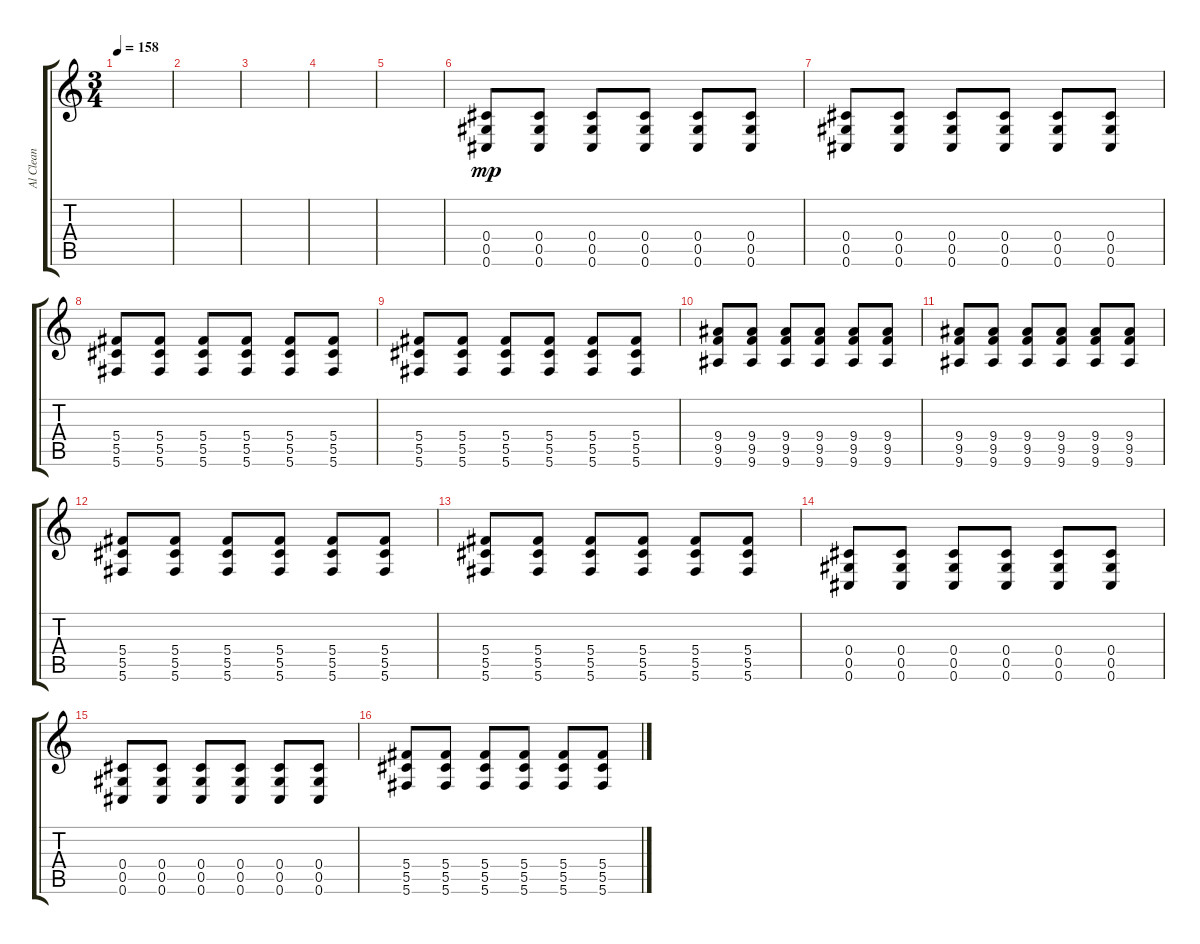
\track ("Al Clean" "Al Clean") {instrument electricguitarjazz}
\staff {score tabs}
\tuning (Eb4 Bb3 Gb3 Db3 Ab2 Db2) {hide}
\ts (3 4)
\tempo 158
\clef g2
\ks c
|
|
|
|
|
(0.4 0.5 0.6).8{dy mp} (0.4 0.5 0.6).8 (0.4 0.5 0.6).8 (0.4 0.5 0.6).8 (0.4 0.5 0.6).8 (0.4 0.5 0.6).8 |
(0.4 0.5 0.6).8 (0.4 0.5 0.6).8 (0.4 0.5 0.6).8 (0.4 0.5 0.6).8 (0.4 0.5 0.6).8 (0.4 0.5 0.6).8 |
(5.4 5.5 5.6).8 (5.4 5.5 5.6).8 (5.4 5.5 5.6).8 (5.4 5.5 5.6).8 (5.4 5.5 5.6).8 (5.4 5.5 5.6).8 |
(5.4 5.5 5.6).8 (5.4 5.5 5.6).8 (5.4 5.5 5.6).8 (5.4 5.5 5.6).8 (5.4 5.5 5.6).8 (5.4 5.5 5.6).8 |
(9.4 9.5 9.6).8 (9.4 9.5 9.6).8 (9.4 9.5 9.6).8 (9.4 9.5 9.6).8 (9.4 9.5 9.6).8 (9.4 9.5 9.6).8 |
(9.4 9.5 9.6).8 (9.4 9.5 9.6).8 (9.4 9.5 9.6).8 (9.4 9.5 9.6).8 (9.4 9.5 9.6).8 (9.4 9.5 9.6).8 |
(5.4 5.5 5.6).8 (5.4 5.5 5.6).8 (5.4 5.5 5.6).8 (5.4 5.5 5.6).8 (5.4 5.5 5.6).8 (5.4 5.5 5.6).8 |
(5.4 5.5 5.6).8 (5.4 5.5 5.6).8 (5.4 5.5 5.6).8 (5.4 5.5 5.6).8 (5.4 5.5 5.6).8 (5.4 5.5 5.6).8 |
(0.4 0.5 0.6).8 (0.4 0.5 0.6).8 (0.4 0.5 0.6).8 (0.4 0.5 0.6).8 (0.4 0.5 0.6).8 (0.4 0.5 0.6).8 |
(0.4 0.5 0.6).8 (0.4 0.5 0.6).8 (0.4 0.5 0.6).8 (0.4 0.5 0.6).8 (0.4 0.5 0.6).8 (0.4 0.5 0.6).8 |
(5.4 5.5 5.6).8 (5.4 5.5 5.6).8 (5.4 5.5 5.6).8 (5.4 5.5 5.6).8 (5.4 5.5 5.6).8 (5.4 5.5 5.6).8
